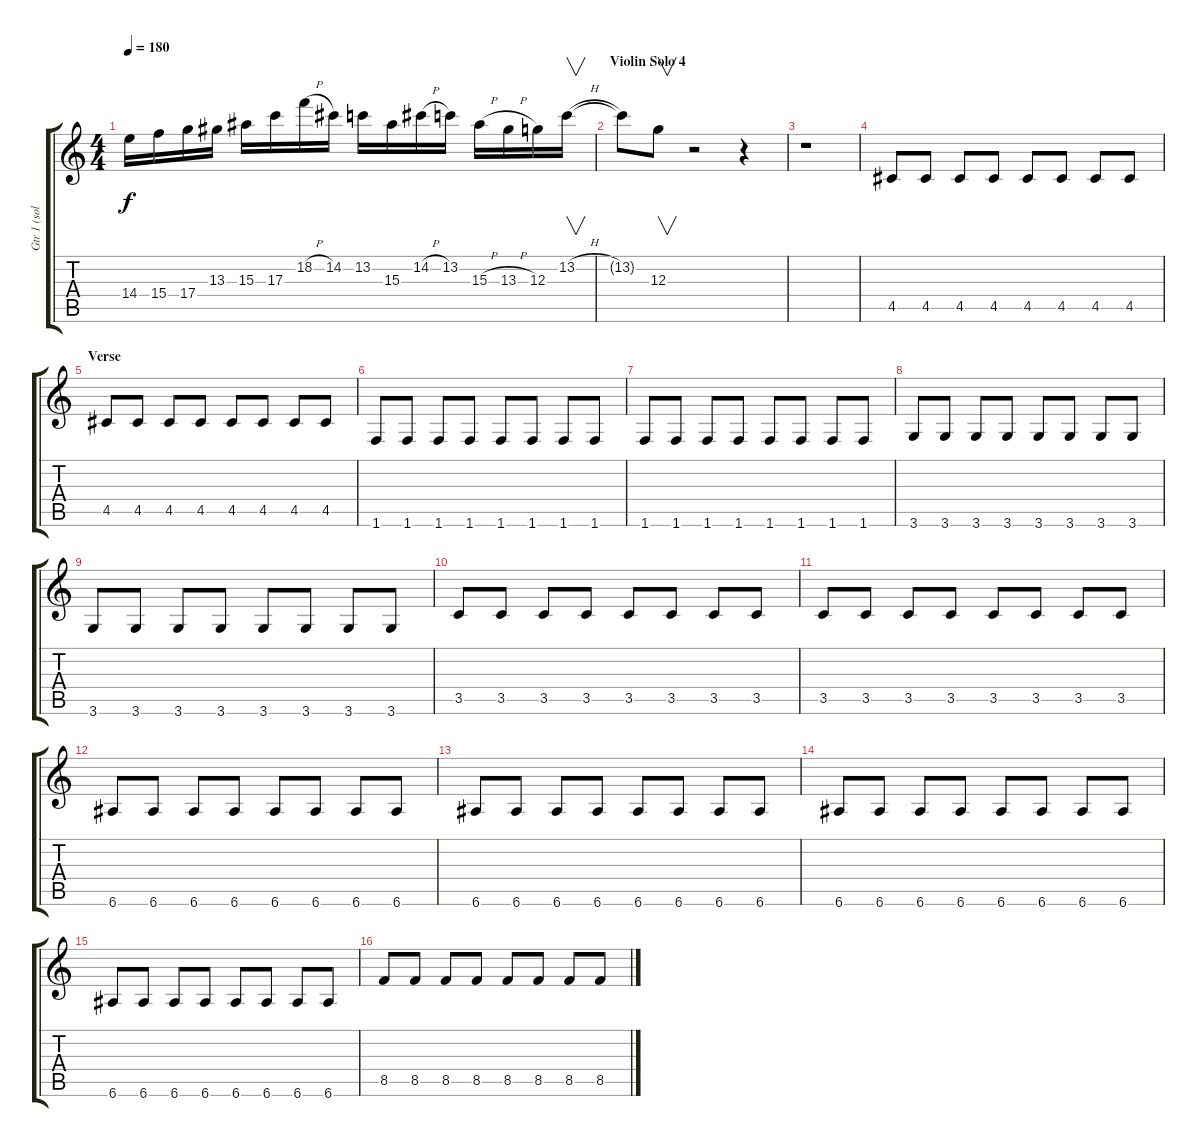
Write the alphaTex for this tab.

\track ("Gtr 1 (solos)" "Gtr 1 (sol") {instrument overdrivenguitar}
\staff {score tabs}
\tuning (E4 B3 G3 D3 A2 E2) {hide}
\ts (4 4)
\tempo 180
\clef g2
\ks c
14.4.16{dy f} 15.4.16 17.4.16 13.3.16 15.3.16 17.3.16 18.2{h}.16 14.2.16 13.2.16 15.3.16 14.2{h}.16 13.2.16 15.3{h}.16 13.3{h}.16 12.3.16 13.2{h}.16{v} |
\section ("" "Violin Solo 4")
13.2{t}.8 12.3.8{v} r.2 r.4 |
r.1 |
4.5.8 4.5.8 4.5.8 4.5.8 4.5.8 4.5.8 4.5.8 4.5.8 |
\section ("" "Verse")
4.5.8 4.5.8 4.5.8 4.5.8 4.5.8 4.5.8 4.5.8 4.5.8 |
1.6.8 1.6.8 1.6.8 1.6.8 1.6.8 1.6.8 1.6.8 1.6.8 |
1.6.8 1.6.8 1.6.8 1.6.8 1.6.8 1.6.8 1.6.8 1.6.8 |
3.6.8 3.6.8 3.6.8 3.6.8 3.6.8 3.6.8 3.6.8 3.6.8 |
3.6.8 3.6.8 3.6.8 3.6.8 3.6.8 3.6.8 3.6.8 3.6.8 |
3.5.8 3.5.8 3.5.8 3.5.8 3.5.8 3.5.8 3.5.8 3.5.8 |
3.5.8 3.5.8 3.5.8 3.5.8 3.5.8 3.5.8 3.5.8 3.5.8 |
6.6.8 6.6.8 6.6.8 6.6.8 6.6.8 6.6.8 6.6.8 6.6.8 |
6.6.8 6.6.8 6.6.8 6.6.8 6.6.8 6.6.8 6.6.8 6.6.8 |
6.6.8 6.6.8 6.6.8 6.6.8 6.6.8 6.6.8 6.6.8 6.6.8 |
6.6.8 6.6.8 6.6.8 6.6.8 6.6.8 6.6.8 6.6.8 6.6.8 |
8.5.8 8.5.8 8.5.8 8.5.8 8.5.8 8.5.8 8.5.8 8.5.8
